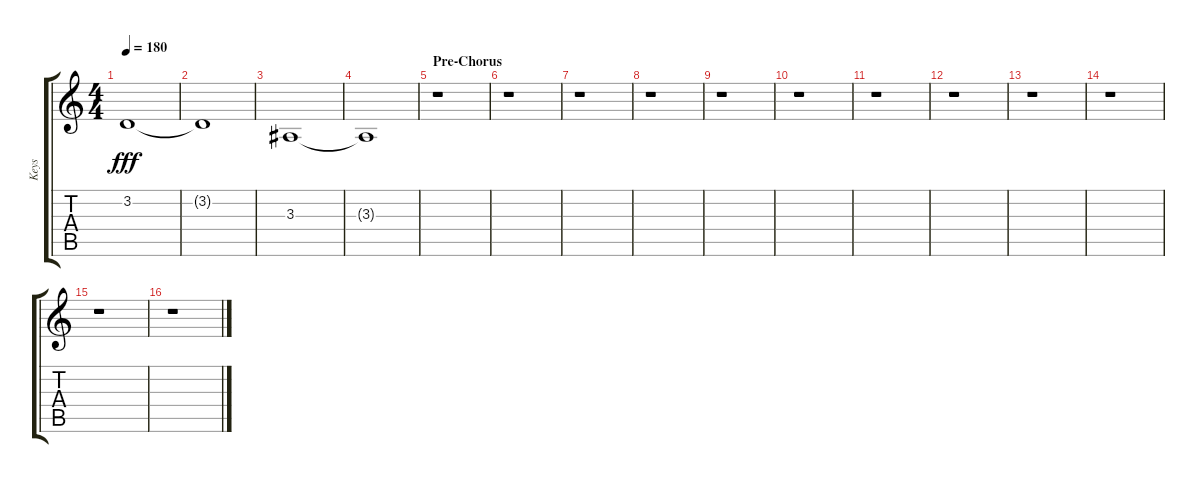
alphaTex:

\track ("Keys" "Keys") {instrument pad8sweep}
\staff {score tabs}
\tuning (E4 B3 G3 D3 A2 E2) {hide}
\ts (4 4)
\tempo 180
\clef g2
\ks c
3.2.1{dy fff} |
3.2{t}.1 |
3.3.1 |
3.3{t}.1 |
\section ("" "Pre-Chorus")
r.1 |
r.1 |
r.1 |
r.1 |
r.1 |
r.1 |
r.1 |
r.1 |
r.1 |
r.1 |
r.1 |
r.1
